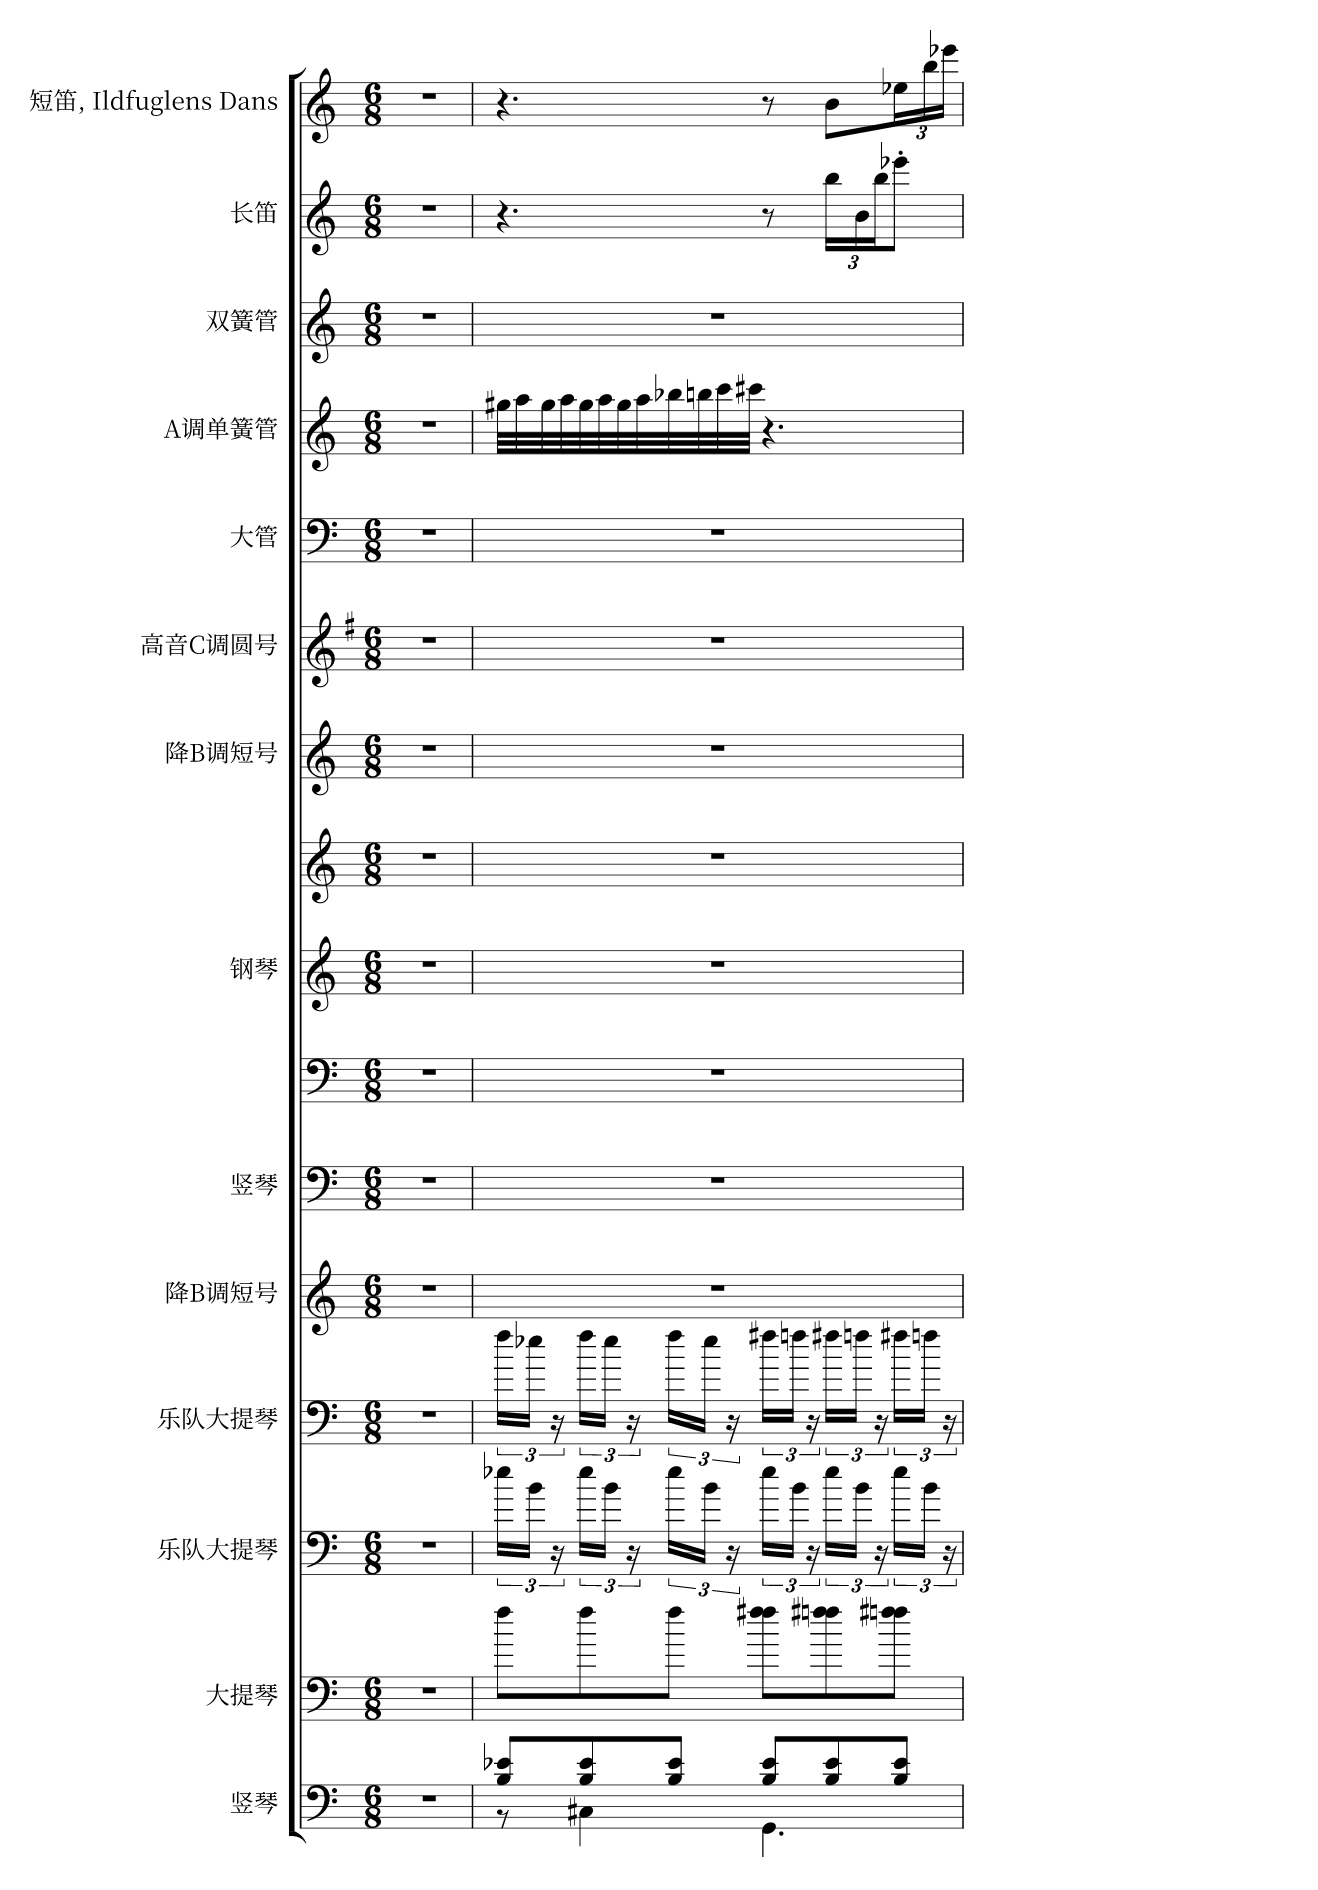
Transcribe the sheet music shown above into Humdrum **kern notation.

**kern	**kern	**kern	**kern	**kern	**kern	**kern	**kern	**kern	**kern	**kern	**kern	**kern	**kern	**kern	**kern
*part14	*part13	*part12	*part11	*part10	*part9	*part9	*part8	*part8	*part7	*part6	*part5	*part4	*part3	*part2	*part1
*staff16	*staff15	*staff14	*staff13	*staff12	*staff11	*staff10	*staff9	*staff8	*staff7	*staff6	*staff5	*staff4	*staff3	*staff2	*staff1
*I"竖琴	*I"大提琴	*I"乐队大提琴	*I"乐队大提琴	*I"降B调短号	*I"竖琴	*	*I"钢琴	*	*I"降B调短号	*I"高音C调圆号	*I"大管	*I"A调单簧管	*I"双簧管	*I"长笛	*I"短笛, Ildfuglens Dans
*clefF4	*clefF4	*clefF4	*clefF4	*clefG2	*clefF4	*clefF4	*clefG2	*clefG2	*clefG2	*clefG2	*clefF4	*clefG2	*clefG2	*clefG2	*clefG2
*	*	*	*	*ITrd1c2	*	*	*	*	*ITrd1c2	*ITrd4c7	*	*ITrd2c3	*	*	*ITrd-7c-12
*k[]	*k[]	*k[]	*k[]	*k[b-e-]	*k[]	*k[]	*k[]	*k[]	*k[b-e-]	*k[]	*k[]	*k[f#c#g#]	*k[]	*k[]	*k[]
*M6/8	*M6/8	*M6/8	*M6/8	*M6/8	*M6/8	*M6/8	*M6/8	*M6/8	*M6/8	*M6/8	*M6/8	*M6/8	*M6/8	*M6/8	*M6/8
=1	=1	=1	=1	=1	=1	=1	=1	=1	=1	=1	=1	=1	=1	=1	=1
2.r	2.r	2.r	2.r	2.r	2.r	2.r	2.r	2.r	2.r	2.r	2.r	2.r	2.r	2.r	2.r
=2	=2	=2	=2	=2	=2	=2	=2	=2	=2	=2	=2	=2	=2	=2	=2
*^	*	*	*	*	*	*	*	*	*	*	*	*	*	*	*
8B/ 8e-X/L	8r	8ff\L	24ee-X\LL	24ff\LL	2.r	2.r	2.r	2.r	2.r	2.r	2.r	2.r	32ee#X\LLL	2.r	4.r	4.r
.	.	.	.	.	.	.	.	.	.	.	.	.	32ff#\	.	.	.
.	.	.	24b\JJ	24ee-X\JJ	.	.	.	.	.	.	.	.	.	.	.	.
.	.	.	.	.	.	.	.	.	.	.	.	.	32ee#\	.	.	.
.	.	.	24r	24r	.	.	.	.	.	.	.	.	.	.	.	.
.	.	.	.	.	.	.	.	.	.	.	.	.	32ff#\	.	.	.
8B/ 8e-/	4C#X\	8ff\	24ee-\LL	24ff\LL	.	.	.	.	.	.	.	.	32ee#\	.	.	.
.	.	.	.	.	.	.	.	.	.	.	.	.	32ff#\	.	.	.
.	.	.	24b\JJ	24ee-\JJ	.	.	.	.	.	.	.	.	.	.	.	.
.	.	.	.	.	.	.	.	.	.	.	.	.	32ee#\	.	.	.
.	.	.	24r	24r	.	.	.	.	.	.	.	.	.	.	.	.
.	.	.	.	.	.	.	.	.	.	.	.	.	32ff#\	.	.	.
8B/ 8e-/J	.	8ff\J	24ee-\LL	24ff\LL	.	.	.	.	.	.	.	.	32ggn\	.	.	.
.	.	.	.	.	.	.	.	.	.	.	.	.	32gg#X\	.	.	.
.	.	.	24b\JJ	24ee-\JJ	.	.	.	.	.	.	.	.	.	.	.	.
.	.	.	.	.	.	.	.	.	.	.	.	.	32aa\	.	.	.
.	.	.	24r	24r	.	.	.	.	.	.	.	.	.	.	.	.
.	.	.	.	.	.	.	.	.	.	.	.	.	32aa#X\JJJ	.	.	.
8B/ 8e-/L	4.GG\	8ff\ 8ff#X\L	24ee-\LL	24ff#X\LL	.	.	.	.	.	.	.	.	4.r	.	8r	8r
.	.	.	24b\JJ	24ffn\JJ	.	.	.	.	.	.	.	.	.	.	.	.
.	.	.	24r	24r	.	.	.	.	.	.	.	.	.	.	.	.
*	*	*	*	*	*	*	*	*	*	*	*	*	*	*	*Xbrackettup	*
8B/ 8e-/	.	8ffn\ 8ff#X\	24ee-\LL	24ff#X\LL	.	.	.	.	.	.	.	.	.	.	24bb\LL	8bb\L
.	.	.	24b\JJ	24ffn\JJ	.	.	.	.	.	.	.	.	.	.	24b\	.
.	.	.	24r	24r	.	.	.	.	.	.	.	.	.	.	24bb\J	.
*	*	*	*	*	*	*	*	*	*	*	*	*	*	*	*	*Xbrackettup
8B/ 8e-/J	.	8ffn\ 8ff#X\J	24ee-\LL	24ff#X\LL	.	.	.	.	.	.	.	.	.	.	8eee-X'\J	24eee-X\L
.	.	.	24b\JJ	24ffn\JJ	.	.	.	.	.	.	.	.	.	.	.	24bbb\
.	.	.	24r	24r	.	.	.	.	.	.	.	.	.	.	.	24eeee-X\JJ
*v	*v	*	*	*	*	*	*	*	*	*	*	*	*	*	*	*
=	=	=	=	=	=	=	=	=	=	=	=	=	=	=	=
*-	*-	*-	*-	*-	*-	*-	*-	*-	*-	*-	*-	*-	*-	*-	*-
